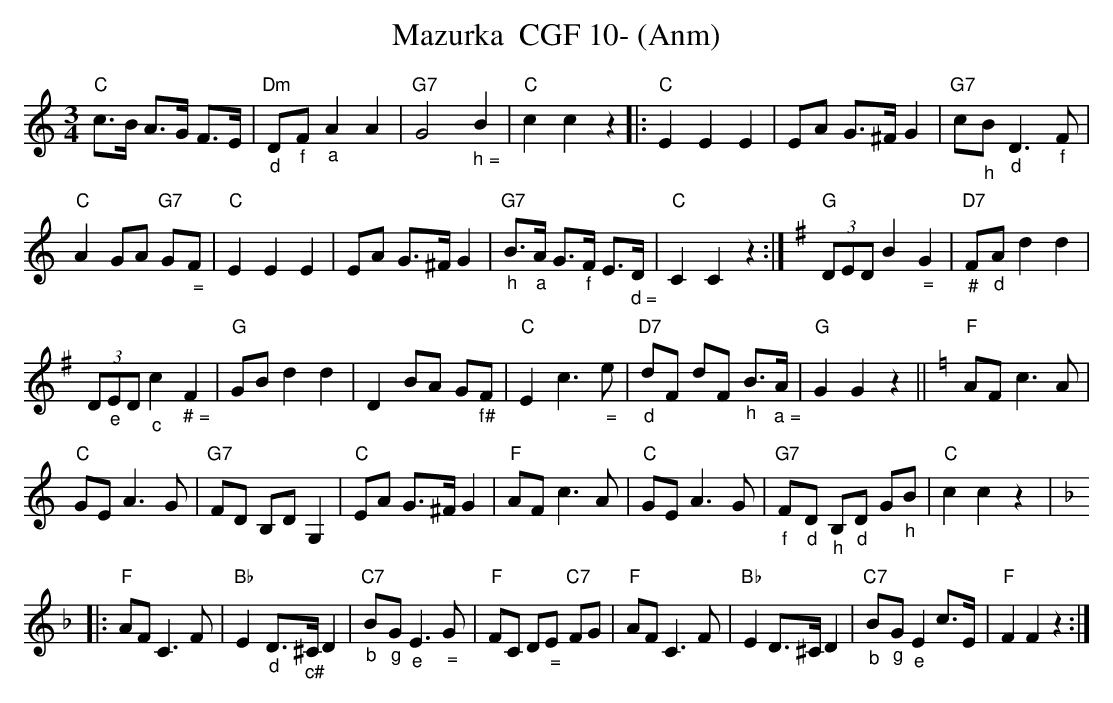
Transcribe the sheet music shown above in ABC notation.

X:1
T:Mazurka  CGF 10- (Anm)
M:3/4
L:1/8
K:Cmaj%%MIDI gchordon
"C"c>B A>G F>E | "Dm""_d"D"_f"F"_a"A2A2 | "G7"G4"_ h ="B2 | "C"c2c2z2 |: "C"E2E2E2 | EA G>^FG2 | \
"G7"c"_h"B"_d"D3"_f"F |
 "C"A2GA "G7"G"_ ="F | "C"E2E2E2 | EA G>^FG2 | "G7""_h"B>"_a"A G>"_f"F E>"_ d ="D | "C"C2C2z2 :| [K:Gmaj] \
"G"(3DED B2"_ ="G2 | "D7""_#"F"_d"Ad2d2 |
 (3D"_e"ED "_c"c2"_ # ="F2 | "G"GBd2d2 | D2BA G"_f#"F | "C"E2c3"_ ="e | \
"D7""_d"dF dF "_h"B>"_ a ="A | "G"G2G2z2 || [K:Cmaj] "F"AFc3A |
 "C"GEA3G | "G7"FD B,DG,2 | "C"EA G>^FG2 | \
"F"AF c3A | "C"GEA3G | "G7""_f"F"_d"D "_h"B,"_d"D G"_h"B | "C"c2c2z2 |:
 [K:Fmaj] "F"AFC3F | "Bb"E2"_d"D>"_c#"^CD2 | \
"C7""_b"B"_g"G"_e"E3"_ ="G | "F"FC D"_ ="E "C7"FG | "F"AFC3F | "Bb"E2D>^CD2 | "C7""_b"B"_g"G"_e"E2c>E | "F"F2F2z2 :|
